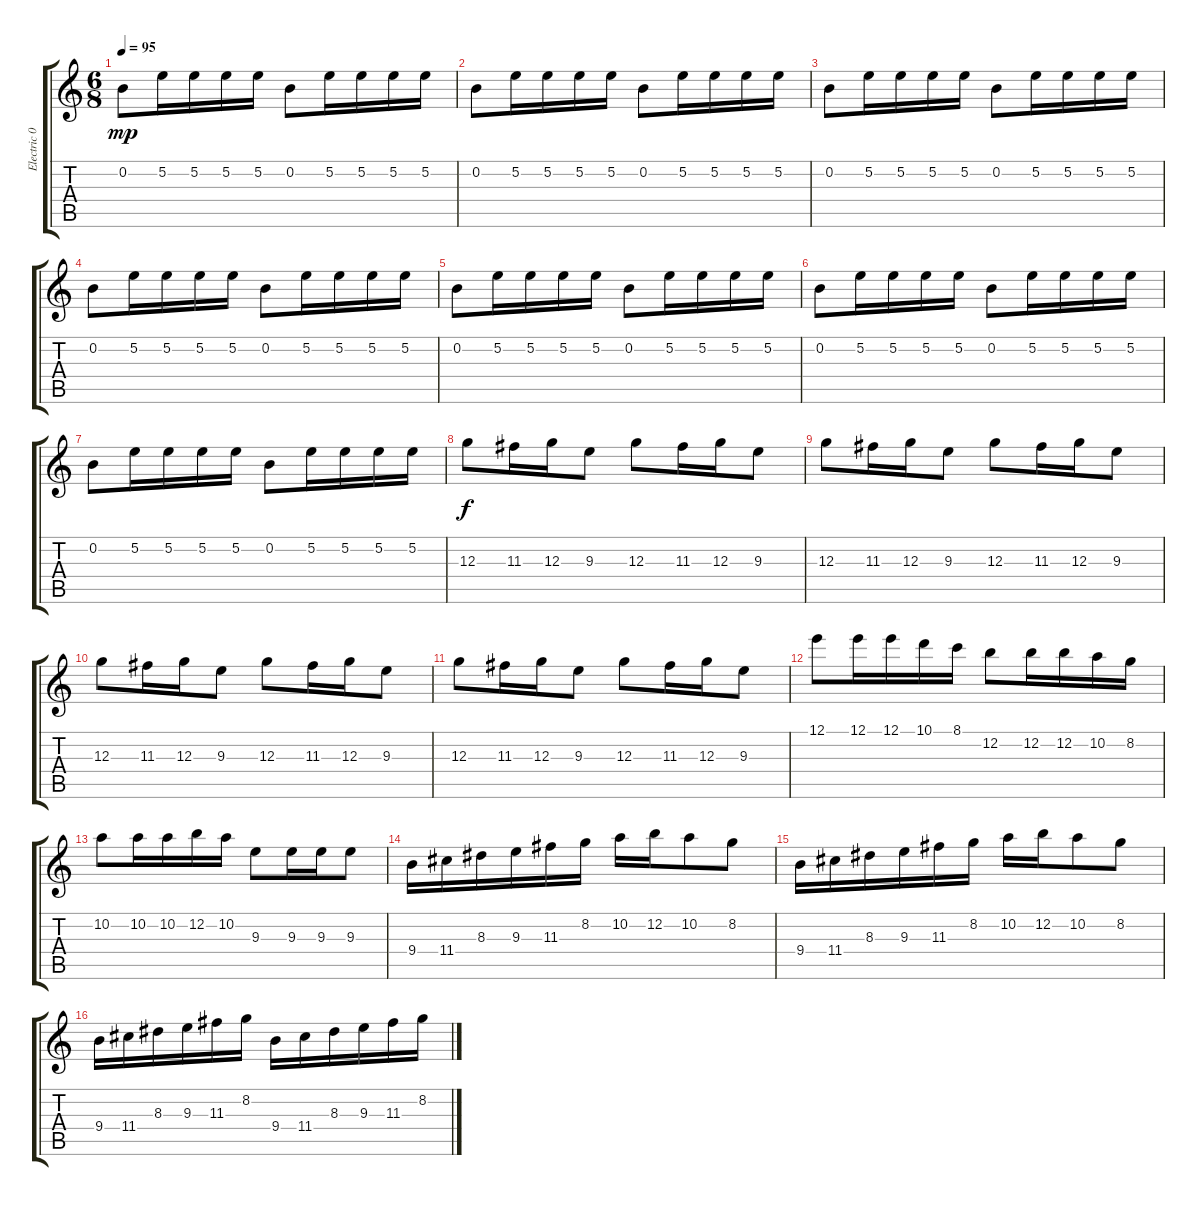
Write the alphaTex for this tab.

\track ("Electric 02" "Electric 0") {instrument overdrivenguitar}
\staff {score tabs}
\tuning (E4 B3 G3 D3 A2 E2) {hide}
\ts (6 8)
\tempo 95
\clef g2
\ks c
0.2.8{dy mp} 5.2.16 5.2.16 5.2.16 5.2.16 0.2.8 5.2.16 5.2.16 5.2.16 5.2.16 |
0.2.8 5.2.16 5.2.16 5.2.16 5.2.16 0.2.8 5.2.16 5.2.16 5.2.16 5.2.16 |
0.2.8 5.2.16 5.2.16 5.2.16 5.2.16 0.2.8 5.2.16 5.2.16 5.2.16 5.2.16 |
0.2.8 5.2.16 5.2.16 5.2.16 5.2.16 0.2.8 5.2.16 5.2.16 5.2.16 5.2.16 |
0.2.8 5.2.16 5.2.16 5.2.16 5.2.16 0.2.8 5.2.16 5.2.16 5.2.16 5.2.16 |
0.2.8 5.2.16 5.2.16 5.2.16 5.2.16 0.2.8 5.2.16 5.2.16 5.2.16 5.2.16 |
0.2.8 5.2.16 5.2.16 5.2.16 5.2.16 0.2.8 5.2.16 5.2.16 5.2.16 5.2.16 |
12.3.8{dy f} 11.3.16 12.3.16 9.3.8 12.3.8 11.3.16 12.3.16 9.3.8 |
12.3.8 11.3.16 12.3.16 9.3.8 12.3.8 11.3.16 12.3.16 9.3.8 |
12.3.8 11.3.16 12.3.16 9.3.8 12.3.8 11.3.16 12.3.16 9.3.8 |
12.3.8 11.3.16 12.3.16 9.3.8 12.3.8 11.3.16 12.3.16 9.3.8 |
12.1.8 12.1.16 12.1.16 10.1.16 8.1.16 12.2.8 12.2.16 12.2.16 10.2.16 8.2.16 |
10.2.8 10.2.16 10.2.16 12.2.16 10.2.16 9.3.8 9.3.16 9.3.16 9.3.8 |
9.4.16 11.4.16 8.3.16 9.3.16 11.3.16 8.2.16 10.2.16 12.2.16 10.2.8 8.2.8 |
9.4.16 11.4.16 8.3.16 9.3.16 11.3.16 8.2.16 10.2.16 12.2.16 10.2.8 8.2.8 |
9.4.16 11.4.16 8.3.16 9.3.16 11.3.16 8.2.16 9.4.16 11.4.16 8.3.16 9.3.16 11.3.16 8.2.16
